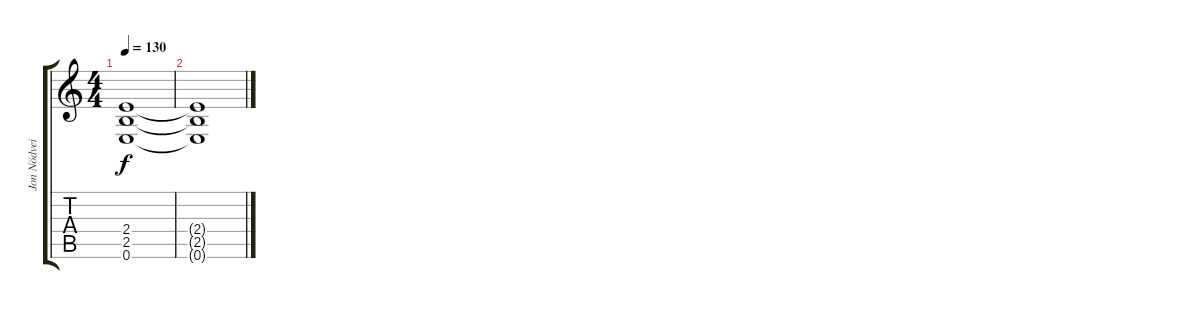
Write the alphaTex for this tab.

\track ("Jon Nödveidt" "Jon Nödvei") {instrument distortionguitar}
\staff {score tabs}
\tuning (E4 B3 G3 D3 A2 E2) {hide}
\ts (4 4)
\tempo 130
\clef g2
\ks c
(2.4 2.5 0.6).1{dy f} |
(2.4{t} 2.5{t} 0.6{t}).1
